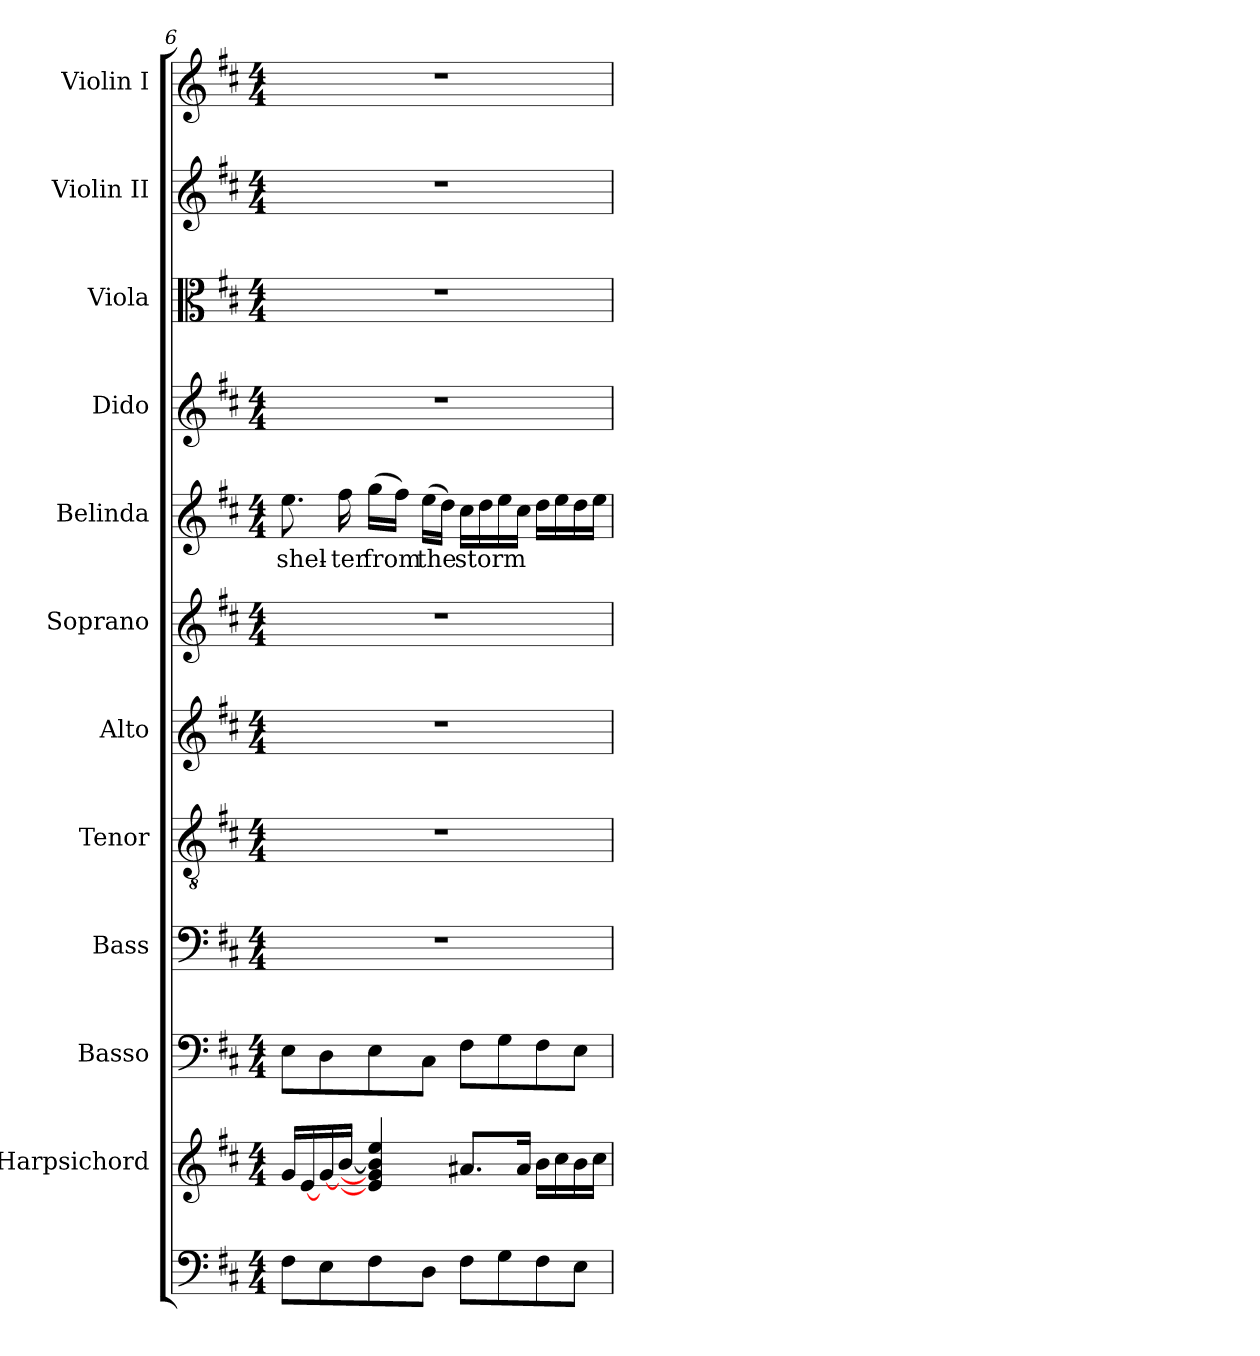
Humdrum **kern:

**kern	**kern	**kern	**kern	**kern	**kern	**kern	**kern	**text	**kern	**kern	**kern	**kern
*part12	*part11	*part10	*part9	*part8	*part7	*part6	*part5	*part5	*part4	*part3	*part2	*part1
*staff12	*staff11	*staff10	*staff9	*staff8	*staff7	*staff6	*staff5	*staff5	*staff4	*staff3	*staff2	*staff1
*	*I"Harpsichord	*I"Basso	*I"Bass	*I"Tenor	*I"Alto	*I"Soprano	*I"Belinda	*	*I"Dido	*I"Viola	*I"Violin II	*I"Violin I
*	*I'Harps.	*I'B.	*I'B.	*I'T.	*I'A.	*I'S.	*I'Bel.	*	*	*I'Vla.	*I'Vln. II	*I'Vln. I
*clefF4	*clefG2	*clefF4	*clefF4	*clefGv2	*clefG2	*clefG2	*clefG2	*	*clefG2	*clefC3	*clefG2	*clefG2
*	*	*	*	*ITrd7c12	*	*	*	*	*	*	*	*
*k[f#c#]	*k[f#c#]	*k[f#c#]	*k[f#c#]	*k[f#c#]	*k[f#c#]	*k[f#c#]	*k[f#c#]	*	*k[f#c#]	*k[f#c#]	*k[f#c#]	*k[f#c#]
*D:	*D:	*D:	*D:	*D:	*D:	*D:	*D:	*	*D:	*D:	*D:	*D:
*M4/4	*M4/4	*M4/4	*M4/4	*M4/4	*M4/4	*M4/4	*M4/4	*	*M4/4	*M4/4	*M4/4	*M4/4
=6	=6	=6	=6	=6	=6	=6	=6	=6	=6	=6	=6	=6
!	!	!	!	!	!	!	!	!LO:LY:b:color=#000000	!	!	!	!
8F#i\L	16gi/LL	8Ei\L	1r	1r	1r	1r	8.eei\	shel-	1r	1r	1r	1r
.	[16ei/	.	.	.	.	.	.	.	.	.	.	.
8Ei\	[16gi/	8Di\	.	.	.	.	.	.	.	.	.	.
!	!	!	!	!	!	!	!	!LO:LY:b:color=#000000	!	!	!	!
.	[16bi/JJ	.	.	.	.	.	16ff#i\	-ter	.	.	.	.
!	!	!	!	!	!	!	!	!LO:LY:b:color=#000000	!	!	!	!
8F#i\	4ei/] 4gi] 4bi] 4eei	8Ei\	.	.	.	.	(16ggi\LL	from	.	.	.	.
.	.	.	.	.	.	.	16ff#i\JJ)	.	.	.	.	.
!	!	!	!	!	!	!	!	!LO:LY:b:color=#000000	!	!	!	!
8Di\J	.	8C#i\J	.	.	.	.	(16eei\LL	the	.	.	.	.
.	.	.	.	.	.	.	16ddi\JJ)	.	.	.	.	.
!	!	!	!	!	!	!	!	!LO:LY:b:color=#000000	!	!	!	!
8F#i\L	8.a#Xi/L	8F#i\L	.	.	.	.	16cc#i\LL	storm	.	.	.	.
.	.	.	.	.	.	.	16ddi\	.	.	.	.	.
8Gi\	.	8Gi\	.	.	.	.	16eei\	.	.	.	.	.
.	16a#i/Jk	.	.	.	.	.	16cc#i\JJ	.	.	.	.	.
8F#i\	16bi\LL	8F#i\	.	.	.	.	16ddi\LL	.	.	.	.	.
.	16cc#i\	.	.	.	.	.	16eei\	.	.	.	.	.
8Ei\J	16bi\	8Ei\J	.	.	.	.	16ddi\	.	.	.	.	.
.	16cc#i\JJ	.	.	.	.	.	16eei\JJ	.	.	.	.	.
=	=	=	=	=	=	=	=	=	=	=	=	=
*-	*-	*-	*-	*-	*-	*-	*-	*-	*-	*-	*-	*-
